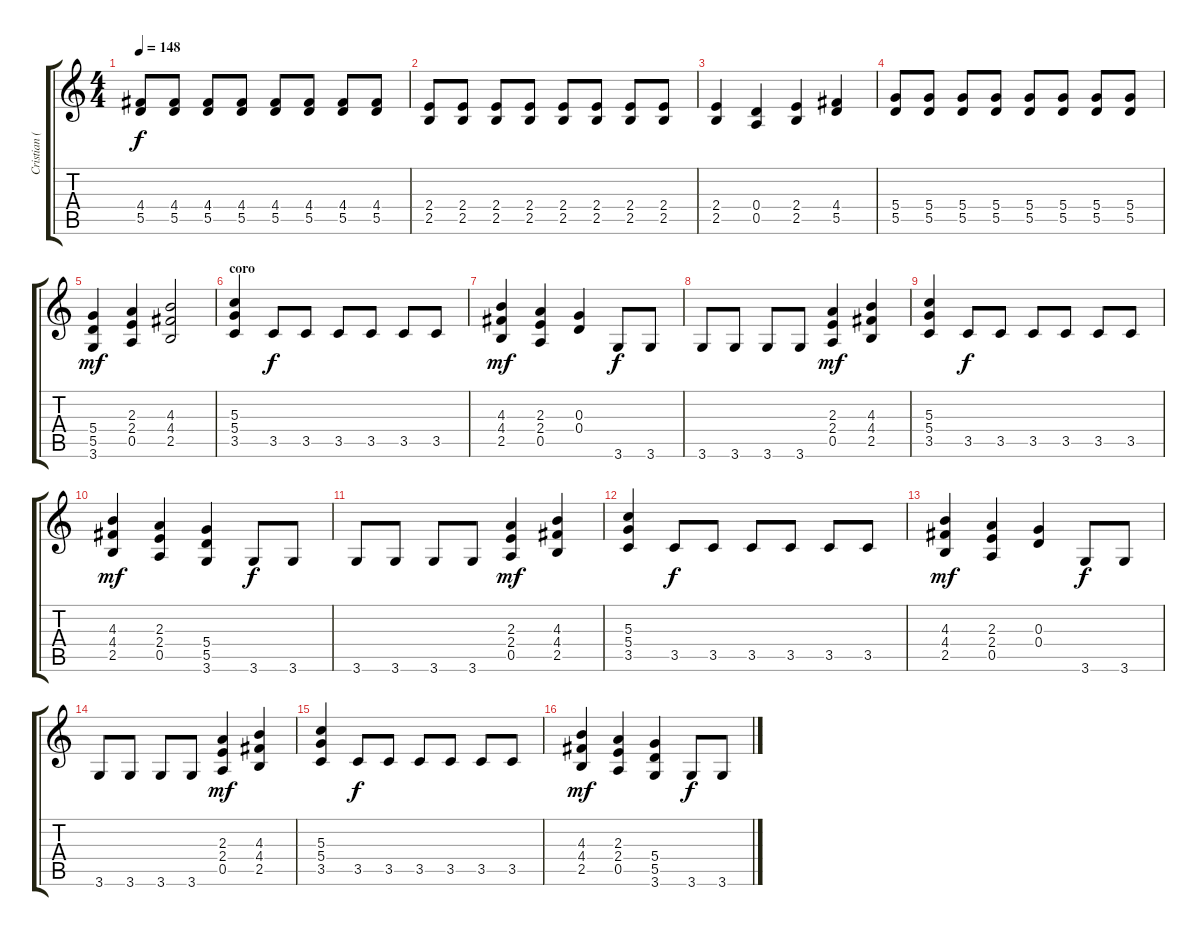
\track ("Cristian (guitarra)" "Cristian (") {instrument electricguitarclean}
\staff {score tabs}
\tuning (E4 B3 G3 D3 A2 E2) {hide}
\ts (4 4)
\tempo 148
\clef g2
\ks c
(4.4 5.5).8{dy f} (4.4 5.5).8 (4.4 5.5).8 (4.4 5.5).8 (4.4 5.5).8 (4.4 5.5).8 (4.4 5.5).8 (4.4 5.5).8 |
(2.4 2.5).8 (2.4 2.5).8 (2.4 2.5).8 (2.4 2.5).8 (2.4 2.5).8 (2.4 2.5).8 (2.4 2.5).8 (2.4 2.5).8 |
(2.4 2.5).4 (0.4 0.5).4 (2.4 2.5).4 (4.4 5.5).4 |
(5.4 5.5).8 (5.4 5.5).8 (5.4 5.5).8 (5.4 5.5).8 (5.4 5.5).8 (5.4 5.5).8 (5.4 5.5).8 (5.4 5.5).8 |
(5.4 5.5 3.6).4{dy mf} (2.3 2.4 0.5).4 (4.3 4.4 2.5).2 |
\section ("" "coro")
(5.3 5.4 3.5).4 3.5.8{dy f} 3.5.8 3.5.8 3.5.8 3.5.8 3.5.8 |
(4.3 4.4 2.5).4{dy mf} (2.3 2.4 0.5).4 (0.3 0.4).4 3.6.8{dy f} 3.6.8 |
3.6.8 3.6.8 3.6.8 3.6.8 (2.3 2.4 0.5).4{dy mf} (4.3 4.4 2.5).4 |
(5.3 5.4 3.5).4 3.5.8{dy f} 3.5.8 3.5.8 3.5.8 3.5.8 3.5.8 |
(4.3 4.4 2.5).4{dy mf} (2.3 2.4 0.5).4 (5.4 5.5 3.6).4 3.6.8{dy f} 3.6.8 |
3.6.8 3.6.8 3.6.8 3.6.8 (2.3 2.4 0.5).4{dy mf} (4.3 4.4 2.5).4 |
(5.3 5.4 3.5).4 3.5.8{dy f} 3.5.8 3.5.8 3.5.8 3.5.8 3.5.8 |
(4.3 4.4 2.5).4{dy mf} (2.3 2.4 0.5).4 (0.3 0.4).4 3.6.8{dy f} 3.6.8 |
3.6.8 3.6.8 3.6.8 3.6.8 (2.3 2.4 0.5).4{dy mf} (4.3 4.4 2.5).4 |
(5.3 5.4 3.5).4 3.5.8{dy f} 3.5.8 3.5.8 3.5.8 3.5.8 3.5.8 |
(4.3 4.4 2.5).4{dy mf} (2.3 2.4 0.5).4 (5.4 5.5 3.6).4 3.6.8{dy f} 3.6.8
